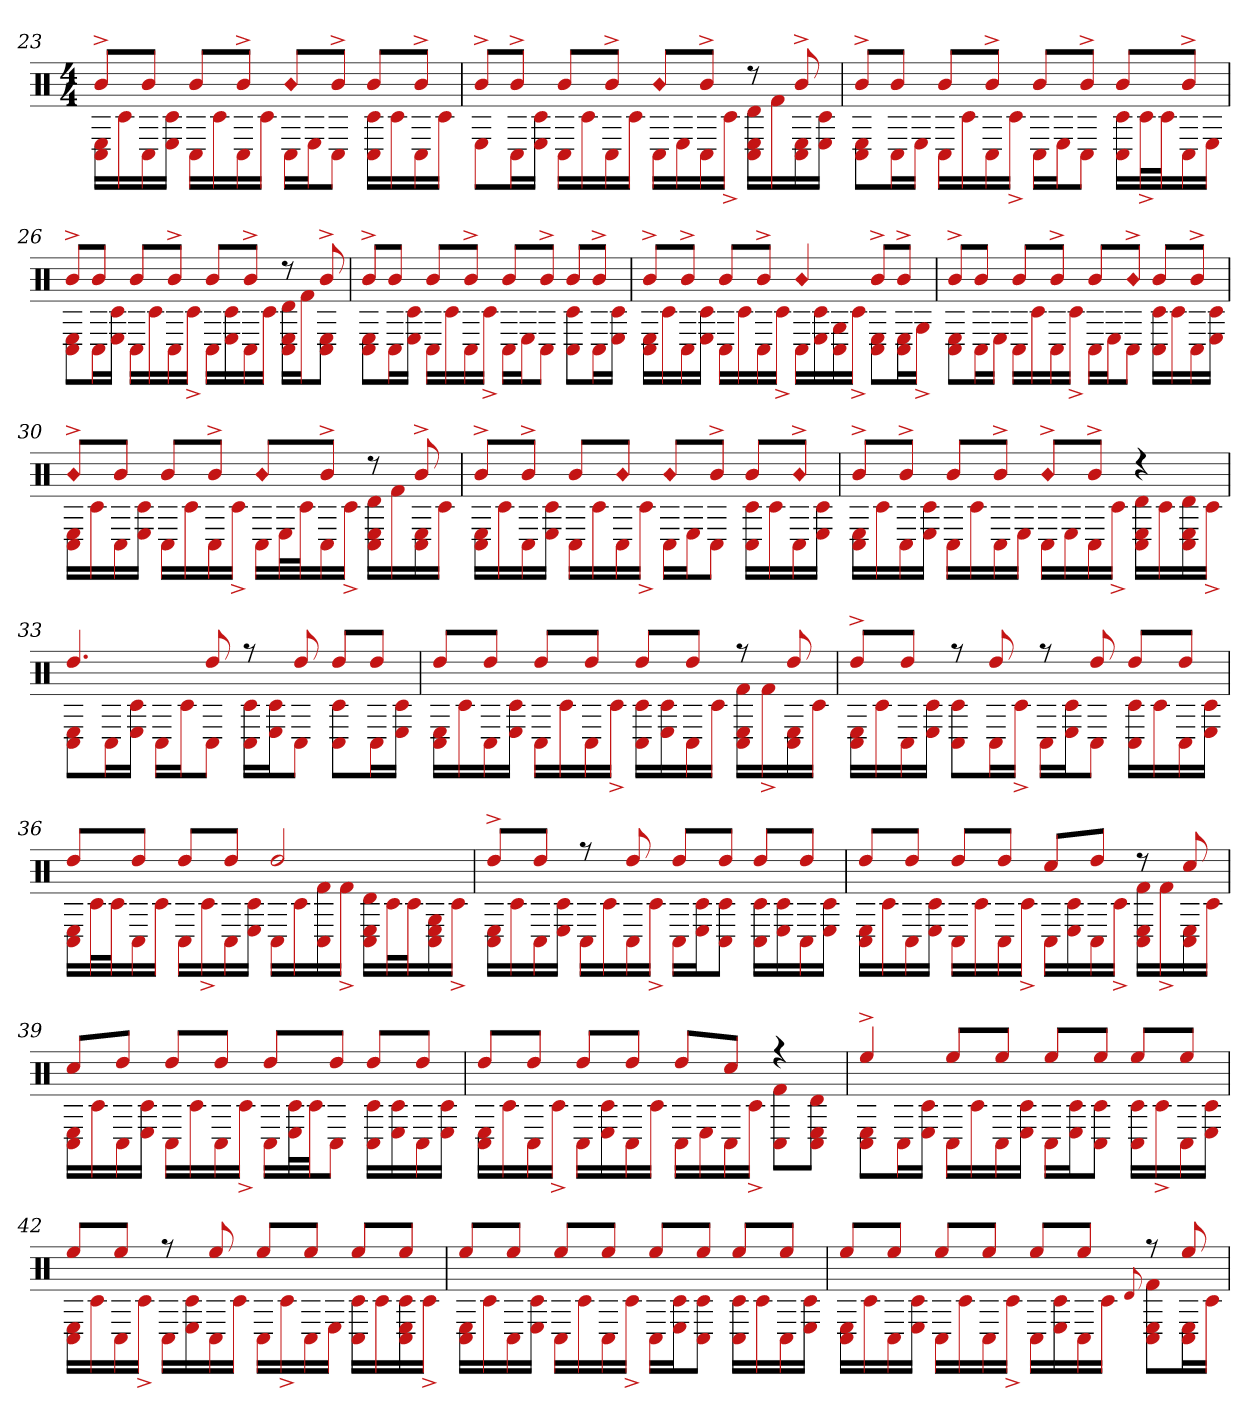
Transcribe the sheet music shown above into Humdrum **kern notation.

**kern
*part1
*staff1
*clefX
*k[]
*M4/4
=23
*^
8b^L	16C# 16ELL
.	16c#
8bJ	16C#
.	16E 16c#JJ
8bL	16C#LL
.	16c#
8b^J	16C#
.	16c#JJ
!LO:N:head=diamond	!
8bL	16C#LL
.	16EJ
8b^J	8C#J
8bL	16C# 16c#LL
.	16c#
8b^J	16C#
.	16c#JJ
=24	=24
8b^L	8EL
8b^J	16C#L
.	16c# 16EJJ
8bL	16C#LL
.	16c#
8b^J	16C#
.	16c#JJ
!LO:N:head=diamond	!
8bL	16C#LL
.	16E
8b^J	16C#
.	16c#^JJ
8r	16C# 16E 16dLL
.	16f#
8b^	16C# 16E
.	16c# 16EJJ
=25	=25
8b^L	8C# 8EL
8bJ	16C#L
.	16EJJ
8bL	16C#LL
.	16c#
8b^J	16C#
.	16c#^JJ
8bL	16C#LL
.	16EJ
8b^J	8C#J
8bL	16C# 16c#LL
.	32c#^L
.	32c#J
8b^J	16C#
.	16EJJ
=26	=26
8b^L	8C# 8EL
8bJ	16C#L
.	16E 16c#JJ
8bL	16C#LL
.	16c#
8b^J	16C#
.	16c#^JJ
8bL	16C#LL
.	16c# 16E
8b^J	16C#
.	16c#JJ
8r	16d 16E 16C#LL
.	16f#J
8b^	8E 8C#J
=27	=27
8b^L	8E 8C#L
8bJ	16C#L
.	16E 16c#JJ
8bL	16C#LL
.	16c#
8b^J	16C#
.	16c#^JJ
8bL	16C#LL
.	16EJ
8b^J	8C#J
8bL	8C# 8c#L
8b^J	16C#L
.	16c# 16EJJ
=28	=28
8b^L	16C# 16ELL
.	16c#
8b^J	16C#
.	16c# 16EJJ
8bL	16C#LL
.	16c#
8b^J	16C#
.	16c#^JJ
!LO:N:head=diamond	!
4b	16C#LL
.	16E 16c#
.	16C# 16G
.	16c#^JJ
8b^L	8C# 8EL
8b^J	16E 16C#L
.	16G^JJ
=29	=29
8b^L	8E 8C#L
8bJ	16C#L
.	16EJJ
8bL	16C#LL
.	16c#
8b^J	16C#
.	16c#^JJ
8bL	16C#LL
.	16EJ
!LO:N:head=diamond	!
8b^J	8C#J
8bL	16C# 16c#LL
.	16c#
8b^J	16C#
.	16E 16c#JJ
=30	=30
!LO:N:head=diamond	!
8b^L	16C# 16ELL
.	16c#
8bJ	16C#
.	16c# 16EJJ
8bL	16C#LL
.	16c#
8b^J	16C#
.	16c#^JJ
!LO:N:head=diamond	!
8bL	16C#LL
.	32EL
.	32c#J
8b^J	16C#
.	16c#^JJ
8r	16C# 16d 16ELL
.	16f#
8b^	16E 16C#
.	16c#JJ
=31	=31
8b^L	16E 16C#LL
.	16c#
8b^J	16C#
.	16E 16c#JJ
8bL	16C#LL
.	16c#
!LO:N:head=diamond	!
8bJ	16C#
.	16c#^JJ
!LO:N:head=diamond	!
8bL	16C#LL
.	16EJ
8b^J	8C#J
8bL	16C# 16c#LL
.	16c#
!LO:N:head=diamond	!
8b^J	16C#
.	16c# 16EJJ
=32	=32
8b^L	16C# 16ELL
.	16c#
8b^J	16C#
.	16E 16c#JJ
8bL	16C#LL
.	16c#
8b^J	16C#
.	16EJJ
!LO:N:head=diamond	!
8b^L	16C#LL
.	16E
8b^J	16C#
.	16c#^JJ
4r	16E 16C# 16dLL
.	16c#
.	16E 16C# 16d
.	16c#^JJ
=33	=33
4.dd	8E 8C#L
.	16C#L
.	16E 16c#JJ
.	16C#LL
.	16c#J
8dd	8C#J
8r	16C# 16c#LL
.	16E 16c#J
8dd	8C#J
8ddL	8C# 8c#L
8ddJ	16C#L
.	16E 16c#JJ
=34	=34
8ddL	16C# 16ELL
.	16c#
8ddJ	16C#
.	16E 16c#JJ
8ddL	16C#LL
.	16c#
8ddJ	16C#
.	16c#^JJ
8ddL	16C# 16c#LL
.	16E 16c#
8ddJ	16C#
.	16c#JJ
8r	16E 16C# 16f#LL
.	16f#^
8dd	16C# 16E
.	16c#JJ
=35	=35
8dd^L	16C# 16ELL
.	16c#
8ddJ	16C#
.	16E 16c#JJ
8r	8C# 8c#L
8dd	16C#L
.	16c#^JJ
8r	16C#LL
.	16E 16c#J
8dd	8C#J
8ddL	16C# 16c#LL
.	16c#
8ddJ	16C#
.	16c# 16EJJ
=36	=36
8ddL	16C# 16ELL
.	32c#L
.	32c#J
8ddJ	16C#
.	16c#JJ
8ddL	16C#LL
.	16c#^
8ddJ	16C#
.	16E 16c#JJ
2dd	16C#LL
.	16c#
.	16C# 16f#
.	16f#^JJ
.	16d 16C# 16ELL
.	32c#L
.	32c#J
.	16G 16E 16C#
.	16c#^JJ
=37	=37
8dd^L	16C# 16ELL
.	16c#
8ddJ	16C#
.	16E 16c#JJ
8r	16C#LL
.	16c#
8dd	16C#
.	16c#^JJ
8ddL	16C#LL
.	16E 16c#J
8ddJ	8c# 8C#J
8ddL	16C# 16c#LL
.	16c# 16E
8ddJ	16C#
.	16c# 16EJJ
=38	=38
8ddL	16C# 16ELL
.	16c#
8ddJ	16C#
.	16c# 16EJJ
8ddL	16C#LL
.	16c#
8ddJ	16C#
.	16c#^JJ
8cc#L	16C#LL
.	16E 16c#
8ddJ	16C#
.	16c#^JJ
8r	16E 16C# 16f#LL
.	16f#^
8cc#	16E 16C#
.	16c#JJ
=39	=39
8cc#L	16E 16C#LL
.	16c#
8ddJ	16C#
.	16E 16c#JJ
8ddL	16C#LL
.	16c#
8ddJ	16C#
.	16c#^JJ
8ddL	16C#LL
.	32c# 32EL
.	32c#JJ
8ddJ	8C#J
8ddL	16C# 16c#LL
.	16E 16c#
8ddJ	16C#
.	16E 16c#JJ
=40	=40
8ddL	16C# 16ELL
.	16c#
8ddJ	16C#
.	16c#^JJ
8ddL	16C#LL
.	16E 16c#
8ddJ	16C#
.	16c#JJ
8ddL	16C#LL
.	16E
8cc#J	16C#
.	16c#^JJ
4r	8C# 8f#L
.	8E 8C# 8dJ
=41	=41
4ee^	8E 8C#L
.	16C#L
.	16c# 16EJJ
8eeL	16C#LL
.	16c#
8eeJ	16C#
.	16c# 16EJJ
8eeL	16C#LL
.	16E 16c#J
8eeJ	8c# 8C#J
8eeL	16C# 16c#LL
.	16c#^
8eeJ	16C#
.	16E 16c#JJ
=42	=42
8eeL	16C# 16ELL
.	16c#
8eeJ	16C#
.	16c#^JJ
8r	16C#LL
.	16E 16c#
8ee	16C#
.	16c#JJ
8eeL	16C#LL
.	16c#^
8eeJ	16C#
.	16EJJ
8eeL	16c# 16C#LL
.	16c#
8eeJ	16c# 16C# 16E
.	16c#^JJ
=43	=43
8eeL	16C# 16ELL
.	16c#
8eeJ	16C#
.	16c# 16EJJ
8eeL	16C#LL
.	16c#
8eeJ	16C#
.	16c#^JJ
8eeL	16C#LL
.	16E 16c#J
8eeJ	8c# 8C#J
8eeL	16c# 16C#LL
.	16c#
8eeJ	16C#
.	16c# 16EJJ
=44	=44
8eeL	16C# 16ELL
.	16c#
8eeJ	16C#
.	16c# 16EJJ
8eeL	16C#LL
.	16c#
8eeJ	16C#
.	16c#^JJ
8eeL	16C#LL
.	16E 16c#
8eeJ	16C#
.	16c#JJ
.	8qqd
8r	8E 8C# 8f#L
8ee	16E 16C#L
.	16c#JJ
*v	*v
=
*-
